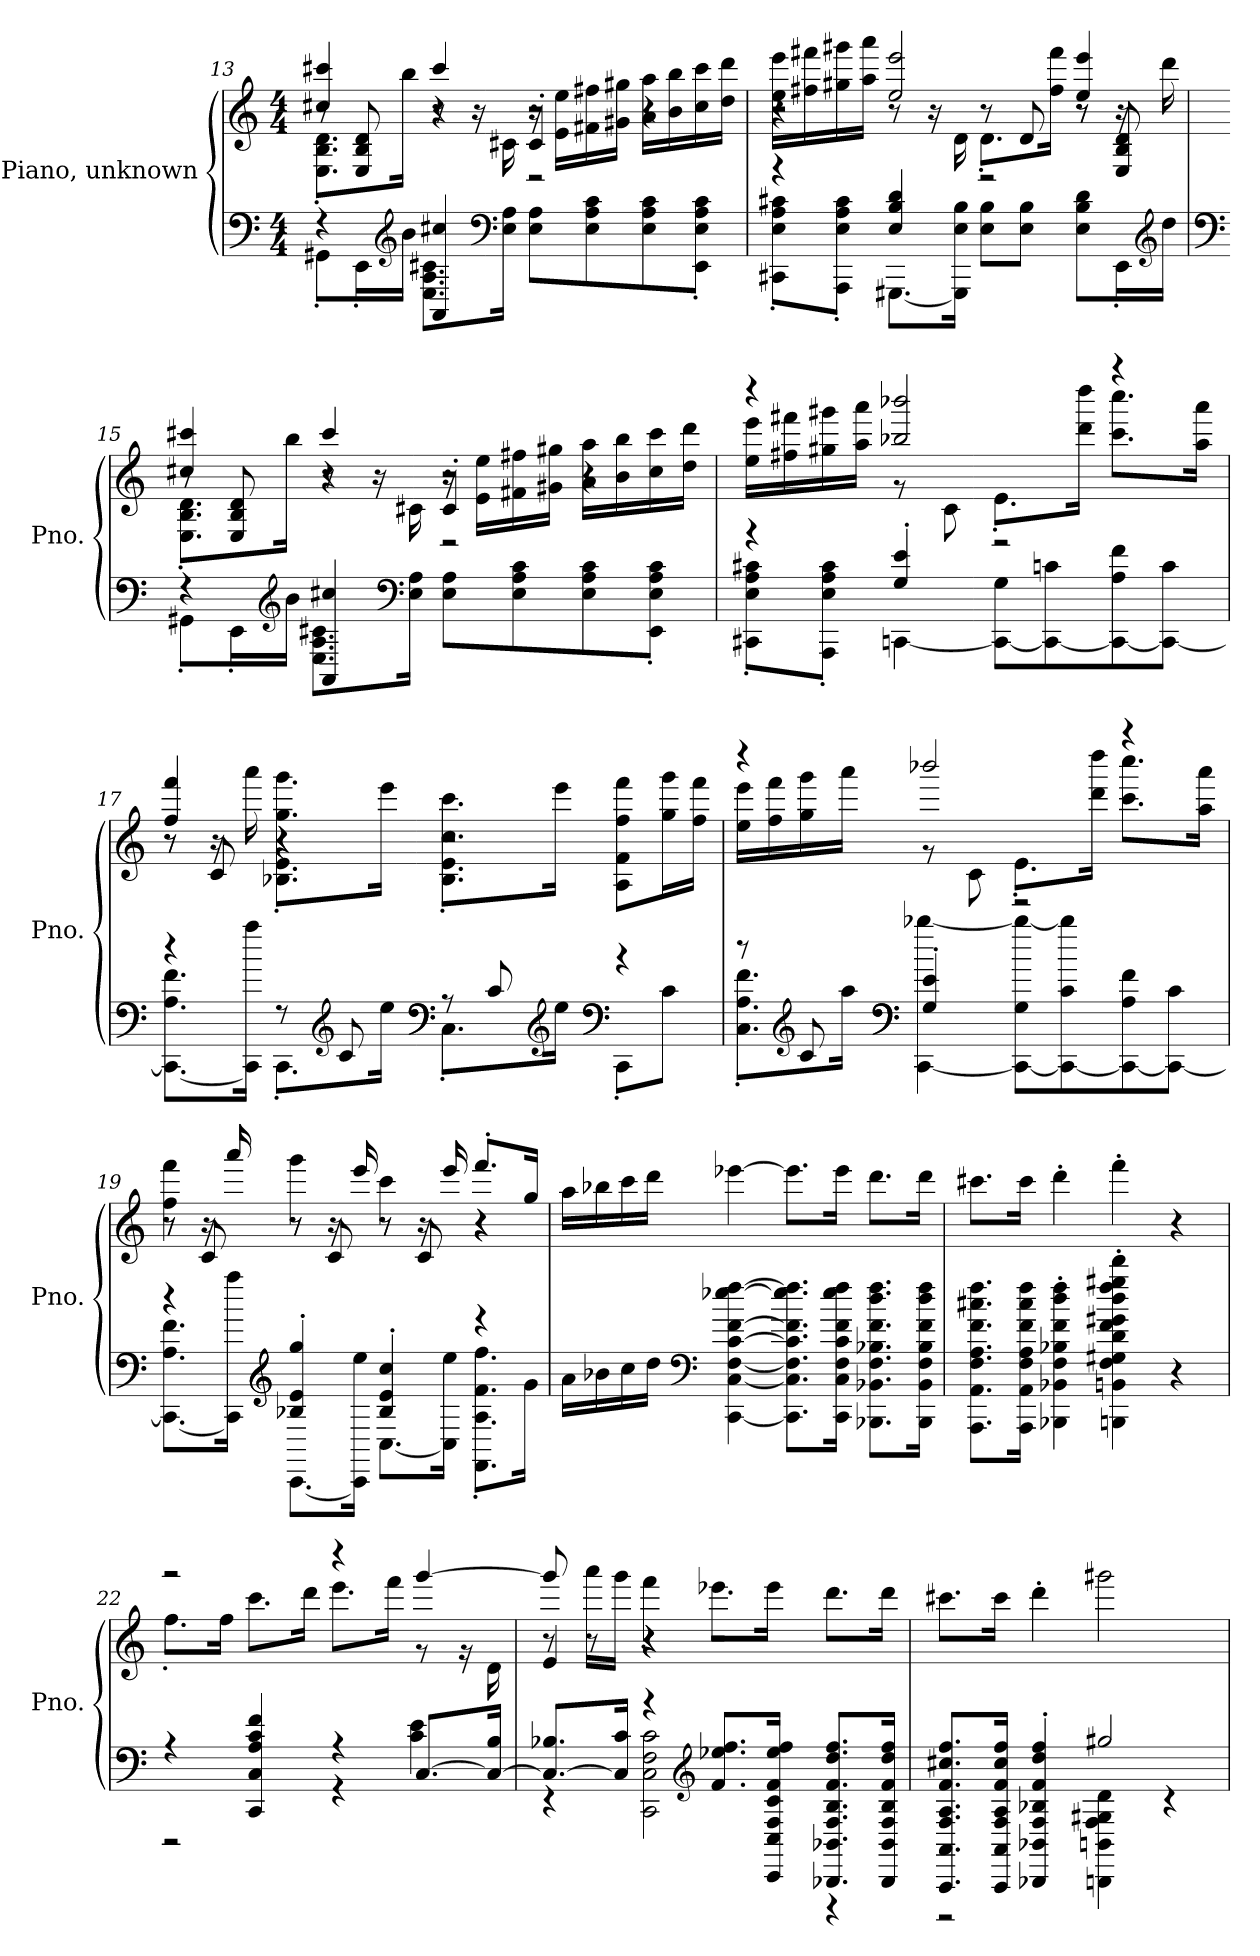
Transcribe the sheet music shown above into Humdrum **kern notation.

**kern	**kern
*part1	*part1
*staff2	*staff1
*I"Piano, unknown	*
*I'Pno.	*
*clefF4	*clefG2
*k[]	*k[]
*M4/4	*M4/4
=13	=13
*^	*^
*	*	*	*^
4r	8GG#X'\L	4cc#X/ 4ccc#X/	8.E\' 8.B\' 8.d\'L	8r
.	16EE'\L	.	.	8E/ 8B/ 8d/
*clefG2	*	*	*	*
.	16b\JJ	.	16bb\Jk	.
4AA/ 4cc#X/	8.E\ 8.A\ 8.c#X\L	4ccc#/	8r	4r
.	.	.	16r	.
*clefF4	*	*	*	*
.	16E\ 16A\Jk	.	16c#X\	.
2r	8E\ 8A\L	2r	16r	4c#'/
.	.	.	16e\ 16ee\LL	.
.	8E\ 8A\ 8c#\	.	16f#X\ 16ff#X\	.
.	.	.	16g#X\ 16gg#X\JJ	.
.	8E\ 8A\ 8c#\	.	16a\ 16aa\LL	4r
.	.	.	16b\ 16bb\	.
.	8EE\' 8E\' 8A\' 8c#\'J	.	16cc#\ 16ccc#\	.
.	.	.	16dd\ 16ddd\JJ	.
!!LO:LB:g=z	!!	!!
=14	=14	=14	=14	=14
4r	8CC#X\' 8E\' 8A\' 8c#X\'L	4r	16ee\ 16eee\LL	2r
.	.	.	16ff#X\ 16fff#X\	.
.	8AAA\' 8E\' 8A\' 8c#\'J	.	16gg#X\ 16ggg#X\	.
.	.	.	16aa\ 16aaa\JJ	.
4E/ 4B/ 4d/	[8.GGG#X\L	2ee/ 2eee/	8r	.
.	.	.	16r	.
.	16GGG#\] 16E\ 16B\Jk	.	16d\	.
2r	8E\ 8B\L	.	8.d'\L	8r
.	8E\ 8B\J	.	.	8d/
.	.	.	16ff#\ 16fff#\Jk	.
.	8E\ 8B\ 8d\L	4ee/ 4eee/	8r	8r
.	16EE'\L	.	16r	8E/ 8B/ 8d/
*clefG2	*	*	*	*
.	16dd\JJ	.	16ddd\	.
=15	=15	=15	=15	=15
*clefF4	*	*	*	*
4r	8GG#X'\L	4cc#X/ 4ccc#X/	8.E\' 8.B\' 8.d\'L	8r
.	16EE'\L	.	.	8E/ 8B/ 8d/
*clefG2	*	*	*	*
.	16b\JJ	.	16bb\Jk	.
4AA/ 4cc#X/	8.E\ 8.A\ 8.c#X\L	4ccc#/	8r	4r
.	.	.	16r	.
*clefF4	*	*	*	*
.	16E\ 16A\Jk	.	16c#X\	.
2r	8E\ 8A\L	2r	16r	4c#'/
.	.	.	16e\ 16ee\LL	.
.	8E\ 8A\ 8c#\	.	16f#X\ 16ff#X\	.
.	.	.	16g#X\ 16gg#X\JJ	.
.	8E\ 8A\ 8c#\	.	16a\ 16aa\LL	4r
.	.	.	16b\ 16bb\	.
.	8EE\' 8E\' 8A\' 8c#\'J	.	16cc#\ 16ccc#\	.
.	.	.	16dd\ 16ddd\JJ	.
*	*	*	*v	*v
!!LO:PB:g=z
=16	=16	=16	=16
4r	8CC#X\' 8E\' 8A\' 8c#X\'L	4r	16ee\ 16eee\LL
.	.	.	16ff#X\ 16fff#X\
.	8AAA\' 8E\' 8A\' 8c#\'J	.	16gg#X\ 16ggg#X\
.	.	.	16aa\ 16aaa\JJ
4G/' 4e/'	[4CCn\	2bb-X/ 2bbb-X/	8r
.	.	.	8c\
2r	8CC\_ 8G\L	.	8.e'\L
.	8CC\_ 8cn\	.	.
.	.	.	16ddd\ 16dddd\Jk
.	8CC\_ 8A\ 8f\	4r	8.ccc\ 8.cccc\L
.	8CC\_ 8c\J	.	.
.	.	.	16aa\ 16aaa\Jk
=17	=17	=17	=17
*	*	*	*^
4r	8.CC\_ 8.A\ 8.f\L	4ff/ 4fff/	8r	8r
.	.	.	16r	8c/
.	16CC\] 16aa\Jk	.	16aaa\	.
8r	8.CC'\L	4r	8.B-X\' 8.e\' 8.gg\' 8.ggg\'L	4r
*clefG2	*	*	*	*
8c/	.	.	.	.
.	16ee\Jk	.	16eee\Jk	.
*clefF4	*	*	*	*
8r	8.C'\L	2r	8.B-\' 8.e\' 8.cc\' 8.ccc\'L	2r
8c/	.	.	.	.
*clefG2	*	*	*	*
.	16ee\Jk	.	16eee\Jk	.
*clefF4	*	*	*	*
4r	8CC'\L	.	8A\ 8f\ 8ff\ 8fff\L	.
.	8c\J	.	16gg\ 16ggg\L	.
.	.	.	16ff\ 16fff\JJ	.
*	*	*	*v	*v
!!LO:LB:g=z
=18	=18	=18	=18
8r	8.C\' 8.A\' 8.f\'L	4r	16ee\ 16eee\LL
.	.	.	16ff\ 16fff\
*clefG2	*	*	*
8c/	.	.	16gg\ 16ggg\
.	16aa\Jk	.	16aaa\JJ
*clefF4	*	*	*
4G/' 4e/'	[4CC\ [4bb-X\	2bbb-X/	8r
.	.	.	8c\
2r	8CC\_ 8G\ 8bb-\_L	.	8.e'\L
.	8CC\_ 8c\ 8bb-\]	.	.
.	.	.	16ddd\ 16dddd\Jk
.	8CC\_ 8A\ 8f\	4r	8.ccc\ 8.cccc\L
.	8CC\_ 8c\J	.	.
.	.	.	16aa\ 16aaa\Jk
=19	=19	=19	=19
*	*	*	*^
4r	8.CC\_ 8.A\ 8.f\L	8r	4ff\ 4fff\	8r
.	.	16r	.	8c/
.	16CC\] 16aa\Jk	16aaa/	.	.
*clefG2	*	*	*	*
4B-X/' 4e/' 4gg/'	[8.CC\L	8r	4ggg\	8r
.	.	16r	.	8c/
.	16CC\] 16ee\Jk	16eee/	.	.
4B-/' 4e/' 4cc/'	[8.C\L	8r	4ccc\	8r
.	.	16r	.	8c/
.	16C\] 16ee\Jk	16eee/	.	.
4r	8.FF\' 8.A\' 8.f\' 8.ff\'L	8.fff'/L	4r	4r
.	16g\Jk	16gg/Jk	.	.
*v	*v	*	*	*
*	*v	*v	*v
!!LO:LB:g=z
=20	=20
16a\LL	16aa\LL
16b-X\	16bb-X\
16cc\	16ccc\
16dd\JJ	16ddd\JJ
*clefF4	*
[4CC\ [4C\ [4F\ [4c\ [4f\ [4ee-X\ [4ff\	[4eee-X\
8.CC\] 8.C\] 8.F\] 8.c\] 8.f\] 8.ee-\] 8.ff\]L	8.eee-\L]
16CC\ 16C\ 16F\ 16c\ 16f\ 16ee-\ 16ff\Jk	16eee-\Jk
8.BBB-X\ 8.BB-X\ 8.F\ 8.B-X\ 8.f\ 8.dd\ 8.ff\L	8.ddd\L
16BBB-\ 16BB-\ 16F\ 16B-\ 16f\ 16dd\ 16ff\Jk	16ddd\Jk
=21	=21
8.AAA\ 8.AA\ 8.F\ 8.A\ 8.f\ 8.cc#X\ 8.ff\L	8.ccc#X\L
16AAA\ 16AA\ 16F\ 16A\ 16f\ 16cc#\ 16ff\Jk	16ccc#\Jk
4BBB-X\' 4BB-X\' 4F\' 4B-X\' 4f\' 4dd\' 4ff\'	4ddd'\
4BBBn\' 4BBn\' 4F\' 4G#X\' 4d\' 4f\' 4g#X\' 4dd\' 4ff\' 4gg#X\' 4ddd\'	4fff'\
4r	4r
=22	=22
*^	*^
4r	2r	2r	8.ff'\L
.	.	.	16ff\Jk
4CC/ 4C/ 4A/ 4c/ 4f/	.	.	8.ccc\L
.	.	.	16ddd\Jk
4r	4r	4r	8.eee\L
.	.	.	16fff\Jk
[8.C/L	4c\ 4e\	[4ggg/	8r
.	.	.	16r
16C/_ 16B/Jk	.	.	16d\
!!LO:LB:g=z
=23	=23	=23	=23
*	*	*	*^
8.C/_ 8.B-X/L	4r	8ggg/]	8r	4e/
.	.	8r	16aaa\LL	.
16C/] 16c/Jk	.	.	16ggg\JJ	.
4r	2CC\ 2C\ 2F\ 2c\	4r	4fff'\	4r
*clefG2	*	*	*	*
8.f/ 8.ee-X/ 8.ff/L	.	2r	8.eee-X\L	2r
16CC/ 16C/ 16F/ 16c/ 16f/ 16ee-/ 16ff/Jk	.	.	16eee-\Jk	.
8.BBB-X/ 8.BB-X/ 8.F/ 8.B-/ 8.f/ 8.dd/ 8.ff/L	4r	.	8.ddd\L	.
16BBB-/ 16BB-/ 16F/ 16B-/ 16f/ 16dd/ 16ff/Jk	.	.	16ddd\Jk	.
*	*	*v	*v	*v
=24	=24	=24
8.AAA/ 8.AA/ 8.F/ 8.A/ 8.f/ 8.cc#X/ 8.ff/L	2r	8.ccc#X\L
16AAA/ 16AA/ 16F/ 16A/ 16f/ 16cc#/ 16ff/Jk	.	16ccc#\Jk
4BBB-X/' 4BB-X/' 4F/' 4B-X/' 4f/' 4dd/' 4ff/'	.	4ddd'\
2gg#X/	4BBBn\ 4BBn\ 4F\ 4G#X\ 4d\	2ggg#X\
.	4r	.
*v	*v	*
=	=
*-	*-
